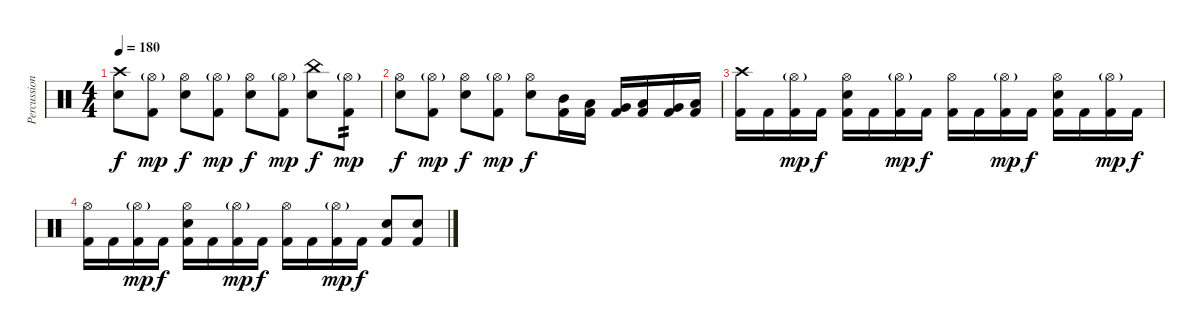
\track ("Percussioni" "Percussion") {instrument percussion}
\staff {score}
\articulation defaults
\ts (4 4)
\tempo 180
\clef neutral
\ks c
("Crash high (hit)" "Electric Snare (hit)").8{dy f} ("Hi-Hat (open)"{g} "Kick (hit) 2").8{dy mp} ("Hi-Hat (open)" "Electric Snare (hit)").8{dy f} ("Hi-Hat (open)"{g} "Kick (hit) 2").8{dy mp} ("Hi-Hat (open)" "Electric Snare (hit)").8{dy f} ("Hi-Hat (open)"{g} "Kick (hit) 2").8{dy mp} ("China (hit)" "Electric Snare (hit)").8{dy f} ("Hi-Hat (open)"{g} "Kick (hit) 2").8{tp 2 dy mp} |
("Hi-Hat (open)" "Electric Snare (hit)").8{dy f} ("Hi-Hat (open)"{g} "Kick (hit) 2").8{dy mp} ("Hi-Hat (open)" "Electric Snare (hit)").8{dy f} ("Hi-Hat (open)"{g} "Kick (hit) 2").8{dy mp} ("Hi-Hat (open)" "Electric Snare (hit)").8{dy f} ("Mid Tom (hit)" "Kick (hit) 2").16 ("Low Tom (hit)" "Kick (hit) 2").16 ("Very Low Tom (hit)" "Kick (hit) 2").16 ("Low Tom (hit)" "Kick (hit) 2").16 ("Very Low Tom (hit)" "Kick (hit) 2").16 ("Low Floor Tom (hit)" "Kick (hit) 2").16 |
("Crash high (hit)" "Kick (hit) 2").16 "Kick (hit) 2".16 ("Hi-Hat (open)"{g} "Kick (hit) 2").16{dy mp} "Kick (hit) 2".16{dy f} ("Hi-Hat (open)" "Electric Snare (hit)" "Kick (hit) 2").16 "Kick (hit) 2".16 ("Hi-Hat (open)"{g} "Kick (hit) 2").16{dy mp} "Kick (hit) 2".16{dy f} ("Hi-Hat (open)" "Kick (hit) 2").16 "Kick (hit) 2".16 ("Hi-Hat (open)"{g} "Kick (hit) 2").16{dy mp} "Kick (hit) 2".16{dy f} ("Hi-Hat (open)" "Electric Snare (hit)" "Kick (hit) 2").16 "Kick (hit) 2".16 ("Hi-Hat (open)"{g} "Kick (hit) 2").16{dy mp} "Kick (hit) 2".16{dy f} |
("Hi-Hat (open)" "Kick (hit) 2").16 "Kick (hit) 2".16 ("Hi-Hat (open)"{g} "Kick (hit) 2").16{dy mp} "Kick (hit) 2".16{dy f} ("Hi-Hat (open)" "Electric Snare (hit)" "Kick (hit) 2").16 "Kick (hit) 2".16 ("Hi-Hat (open)"{g} "Kick (hit) 2").16{dy mp} "Kick (hit) 2".16{dy f} ("Hi-Hat (open)" "Kick (hit) 2").16 "Kick (hit) 2".16 ("Hi-Hat (open)"{g} "Kick (hit) 2").16{dy mp} "Kick (hit) 2".16{dy f} ("Electric Snare (hit)" "Kick (hit) 2").8 ("Electric Snare (hit)" "Kick (hit) 2").8
